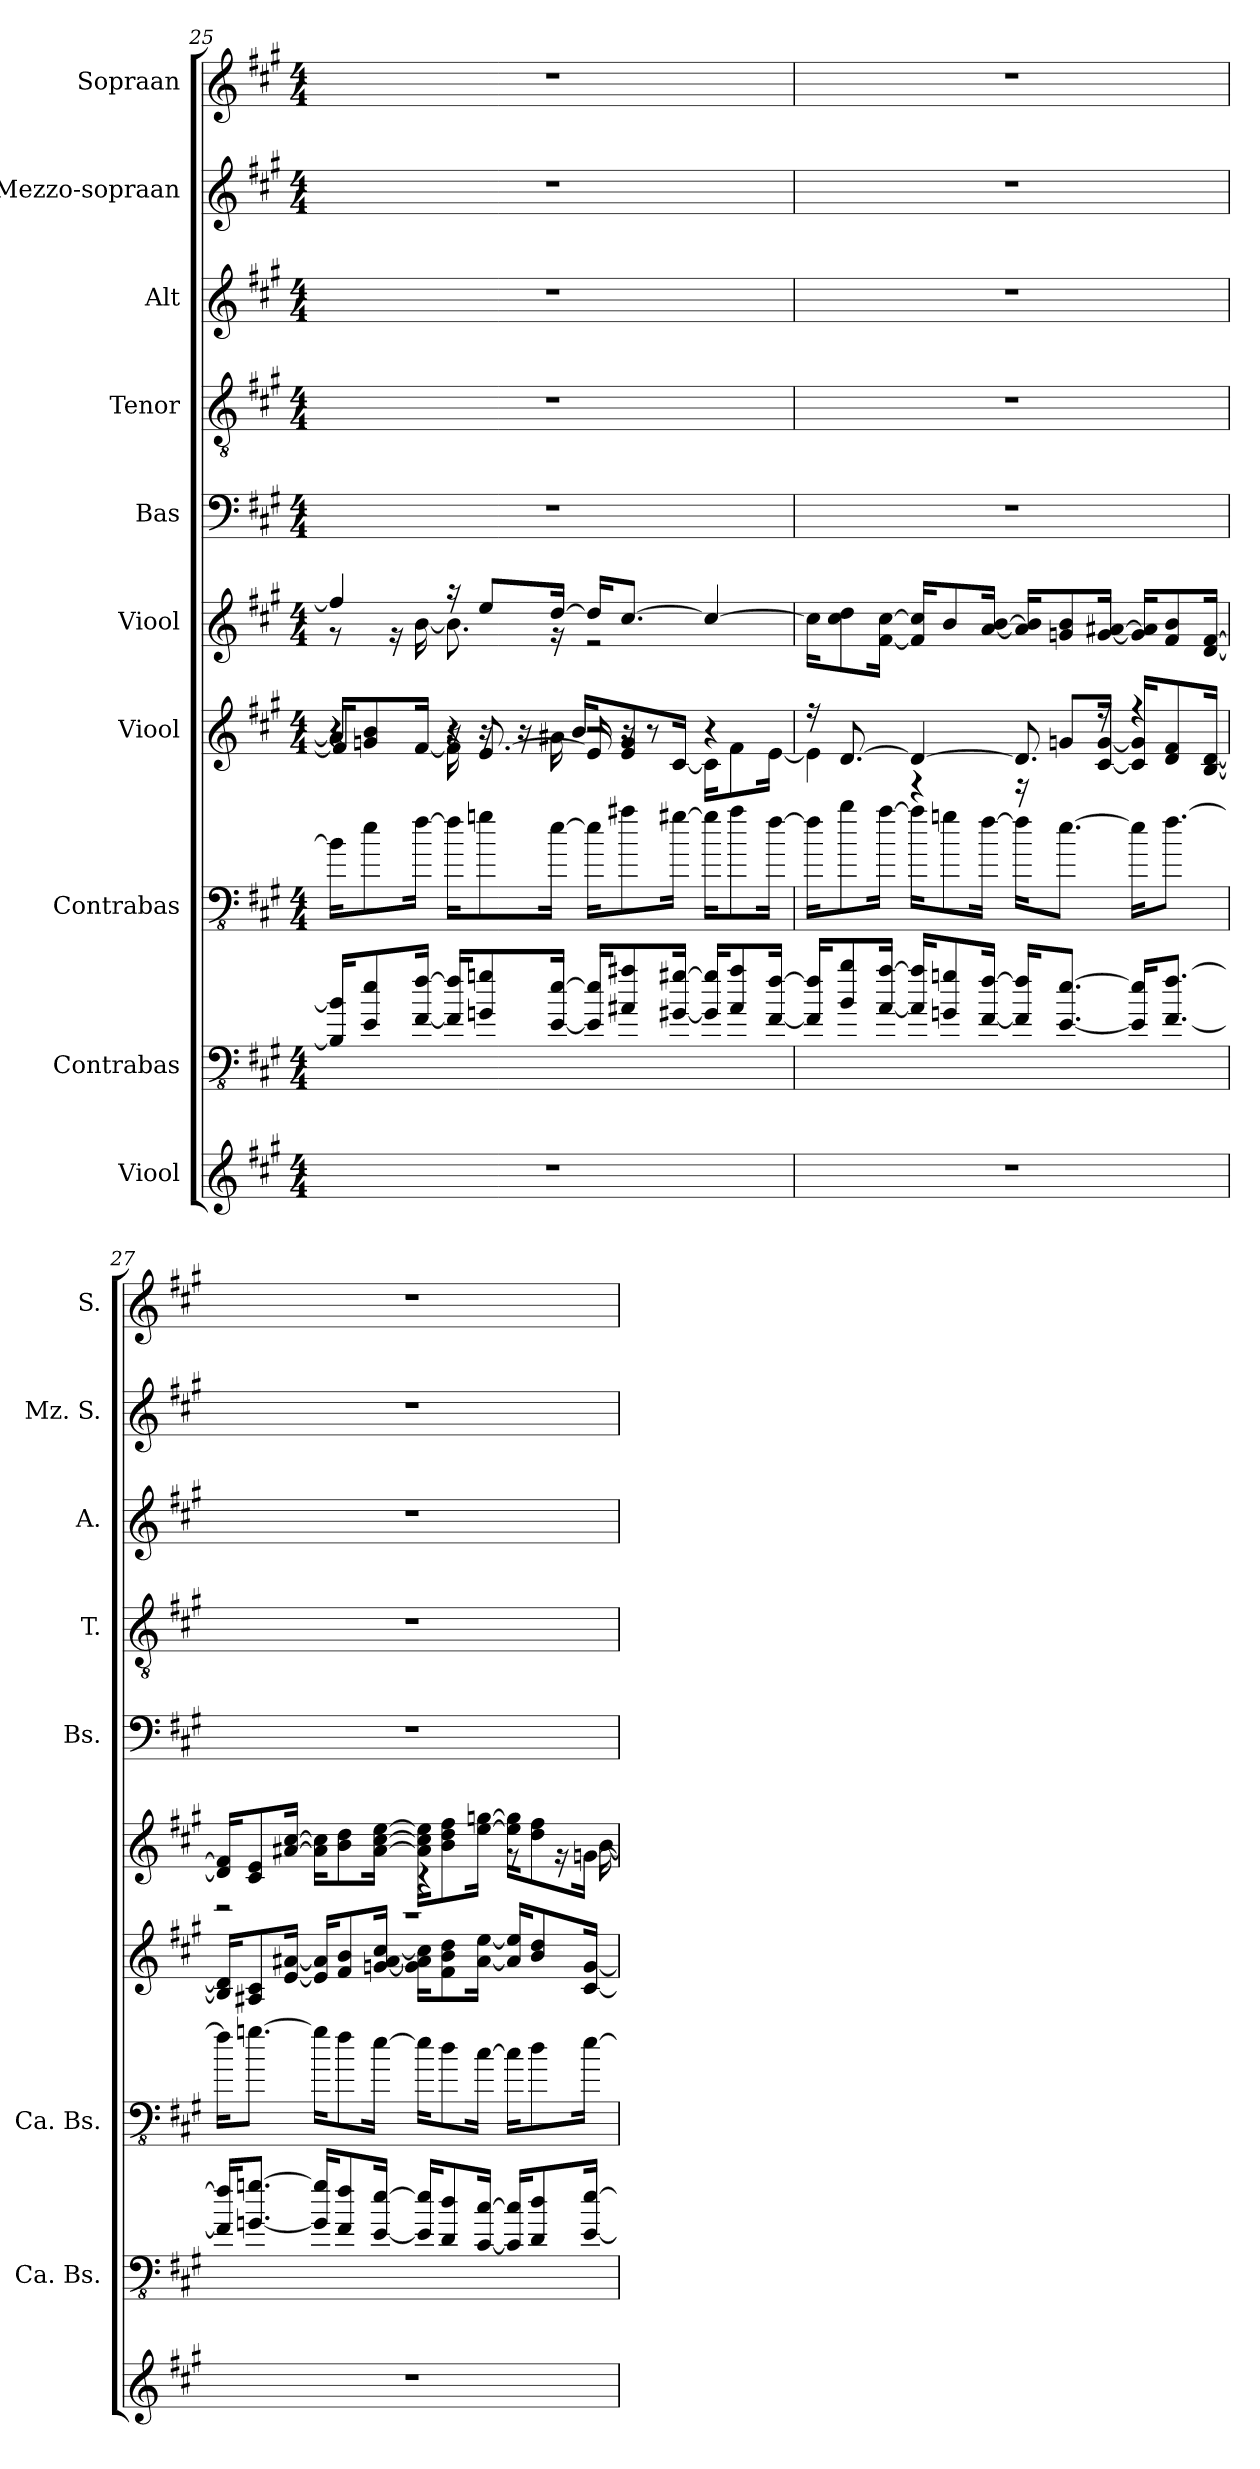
**kern	**kern	**kern	**kern	**kern	**kern	**kern	**kern	**kern	**kern
*part10	*part9	*part8	*part7	*part6	*part5	*part4	*part3	*part2	*part1
*staff10	*staff9	*staff8	*staff7	*staff6	*staff5	*staff4	*staff3	*staff2	*staff1
*I"Viool	*I"Contrabas	*I"Contrabas	*I"Viool	*I"Viool	*I"Bas	*I"Tenor	*I"Alt	*I"Mezzo-sopraan	*I"Sopraan
*	*I'Ca. Bs.	*I'Ca. Bs.	*	*	*I'Bs.	*I'T.	*I'A.	*I'Mz. S.	*I'S.
*clefG2	*clefFv4	*clefFv4	*clefG2	*clefG2	*clefF4	*clefGv2	*clefG2	*clefG2	*clefG2
*	*ITrd7c12	*ITrd7c12	*	*	*	*	*	*	*
*k[f#c#g#]	*k[f#c#g#]	*k[f#c#g#]	*k[f#c#g#]	*k[f#c#g#]	*k[f#c#g#]	*k[f#c#g#]	*k[f#c#g#]	*k[f#c#g#]	*k[f#c#g#]
*M4/4	*M4/4	*M4/4	*M4/4	*M4/4	*M4/4	*M4/4	*M4/4	*M4/4	*M4/4
=25	=25	=25	=25	=25	=25	=25	=25	=25	=25
*	*	*	*^	*^	*	*	*	*	*
*	*	*	*	*^	*	*	*	*	*	*	*
1r	16BBB]/ 16BB]/KL	16BB\KL]	4r	16a/KL]	4f#/]	4ff#/]	8r	1r	1r	1r	1r	1r
.	8EE/ 8E/	8E\	.	8gn/ 8b/	.	.	.	.	.	.	.	.
.	.	.	.	.	.	.	16r	.	.	.	.	.
.	[16FF#/ [16F#/Jk	[16F#\Jk	.	[16f#/Jk	.	.	[16b\	.	.	.	.	.
.	16FF#]/ 16F#]/KL	16F#\KL]	16r	16f#\]	4r	16r	8.b\]	.	.	.	.	.
.	8GGn/ 8Gn/	8Gn\	[8.e/	16r	.	8ee/L	.	.	.	.	.	.
.	.	.	.	16r	.	.	.	.	.	.	.	.
.	[16EE/ [16E/Jk	[16E\Jk	.	16a#X\	.	[16dd/Jk	16r	.	.	.	.	.
.	16EE]/ 16E]/KL	16E\KL]	16e/]	16b/KL	2r	16dd/KL]	2r	.	.	.	.	.
.	8AA#X/ 8A#X/	8A#X\	16r	8e/ 8g/	.	[8.cc#/J	.	.	.	.	.	.
.	.	.	8r	.	.	.	.	.	.	.	.	.
.	[16GG#X/ [16G#X/Jk	[16G#X\Jk	.	[16c#/Jk	.	.	.	.	.	.	.	.
.	16GG#]/ 16G#]/KL	16G#\KL]	4r	16c#\KL]	.	4cc#/_	.	.	.	.	.	.
.	8AA#/ 8A#/	8A#\	.	8f#\	.	.	.	.	.	.	.	.
.	[16FF#/ [16F#/Jk	[16F#\Jk	.	[16e\Jk	.	.	.	.	.	.	.	.
*	*	*	*	*v	*v	*	*	*	*	*	*	*
*	*	*	*	*	*v	*v	*	*	*	*	*
=26	=26	=26	=26	=26	=26	=26	=26	=26	=26	=26
1r	16FF#]/ 16F#]/KL	16F#\KL]	16r	4e\]	16cc#\KL]	1r	1r	1r	1r	1r
.	8BB/ 8B/	8B\	[8.d/	.	8cc#\ 8dd\	.	.	.	.	.
.	[16AA/ [16A/Jk	[16A\Jk	.	.	[16f#\ [16cc#\Jk	.	.	.	.	.
.	16AA]/ 16A]/KL	16A\KL]	4d/_	4r	16f#]/ 16cc#]/KL	.	.	.	.	.
.	8GGn/ 8Gn/	8Gn\	.	.	8b/	.	.	.	.	.
.	[16FF#/ [16F#/Jk	[16F#\Jk	.	.	[16a/ [16b/Jk	.	.	.	.	.
.	16FF#]/ 16F#]/KL	16F#\KL]	8.d/]	16r	16a]/ 16b]/KL	.	.	.	.	.
.	[8.EE/ [8.E/J	[8.E\J	.	8gn/L	8gn/ 8b/	.	.	.	.	.
.	.	.	16r	[16c#/ [16g/Jk	[16g/ [16a#X/Jk	.	.	.	.	.
.	16EE]/ 16E]/KL	16E\KL]	4r	16c#]/ 16g]/KL	16g]/ 16a#]/KL	.	.	.	.	.
.	[8.FF#/ [8.F#/J	[8.F#\J	.	8d/ 8f#/	8f#/ 8b/	.	.	.	.	.
.	.	.	.	[16B/ [16d/Jk	[16d/ [16f#/Jk	.	.	.	.	.
=27	=27	=27	=27	=27	=27	=27	=27	=27	=27	=27
*	*	*	*	*	*^	*	*	*	*	*
1r	16FF#]/ 16F#]/KL	16F#\KL]	1r	16B]/ 16d]/KL	16d]/ 16f#]/KL	2r	1r	1r	1r	1r	1r
.	[8.GGn/ [8.Gn/J	[8.Gn\J	.	8A#X/ 8c#/	8c#/ 8e/	.	.	.	.	.	.
.	.	.	.	[16e/ [16a#X/Jk	[16a#X/ [16cc#/Jk	.	.	.	.	.	.
.	16GG]/ 16G]/KL	16G\KL]	.	16e]/ 16a#]/KL	16a#]\ 16cc#]\KL	.	.	.	.	.	.
.	8FF#/ 8F#/	8F#\	.	8f#/ 8b/	8b\ 8dd\	.	.	.	.	.	.
.	[16EE/ [16E/Jk	[16E\Jk	.	[16gn/ [16a#/ [16cc#/Jk	[16a#\ [16cc#\ [16ee\Jk	.	.	.	.	.	.
.	16EE]/ 16E]/KL	16E\KL]	.	16g]\ 16a#]\ 16cc#]\KL	16a#]\ 16cc#]\ 16ee]\KL	4r	.	.	.	.	.
.	8DD/ 8D/	8D\	.	8f#\ 8b\ 8dd\	8b\ 8dd\ 8ff#\	.	.	.	.	.	.
.	[16CC#/ [16C#/Jk	[16C#\Jk	.	[16a#\ [16ee\Jk	[16ee\ [16ggn\Jk	.	.	.	.	.	.
.	16CC#]/ 16C#]/KL	16C#\KL]	.	16a#]/ 16ee]/KL	16ee]\ 16gg]\KL	8r	.	.	.	.	.
.	8DD/ 8D/	8D\	.	8b/ 8dd/	8dd\ 8ff#\	.	.	.	.	.	.
.	.	.	.	.	.	16r	.	.	.	.	.
.	[16EE/ [16E/Jk	[16E\Jk	.	[16c#/ [16g/Jk	[16gn\Jk	[16b\	.	.	.	.	.
*	*	*	*v	*v	*	*	*	*	*	*	*
*	*	*	*	*v	*v	*	*	*	*	*
=	=	=	=	=	=	=	=	=	=
*-	*-	*-	*-	*-	*-	*-	*-	*-	*-
